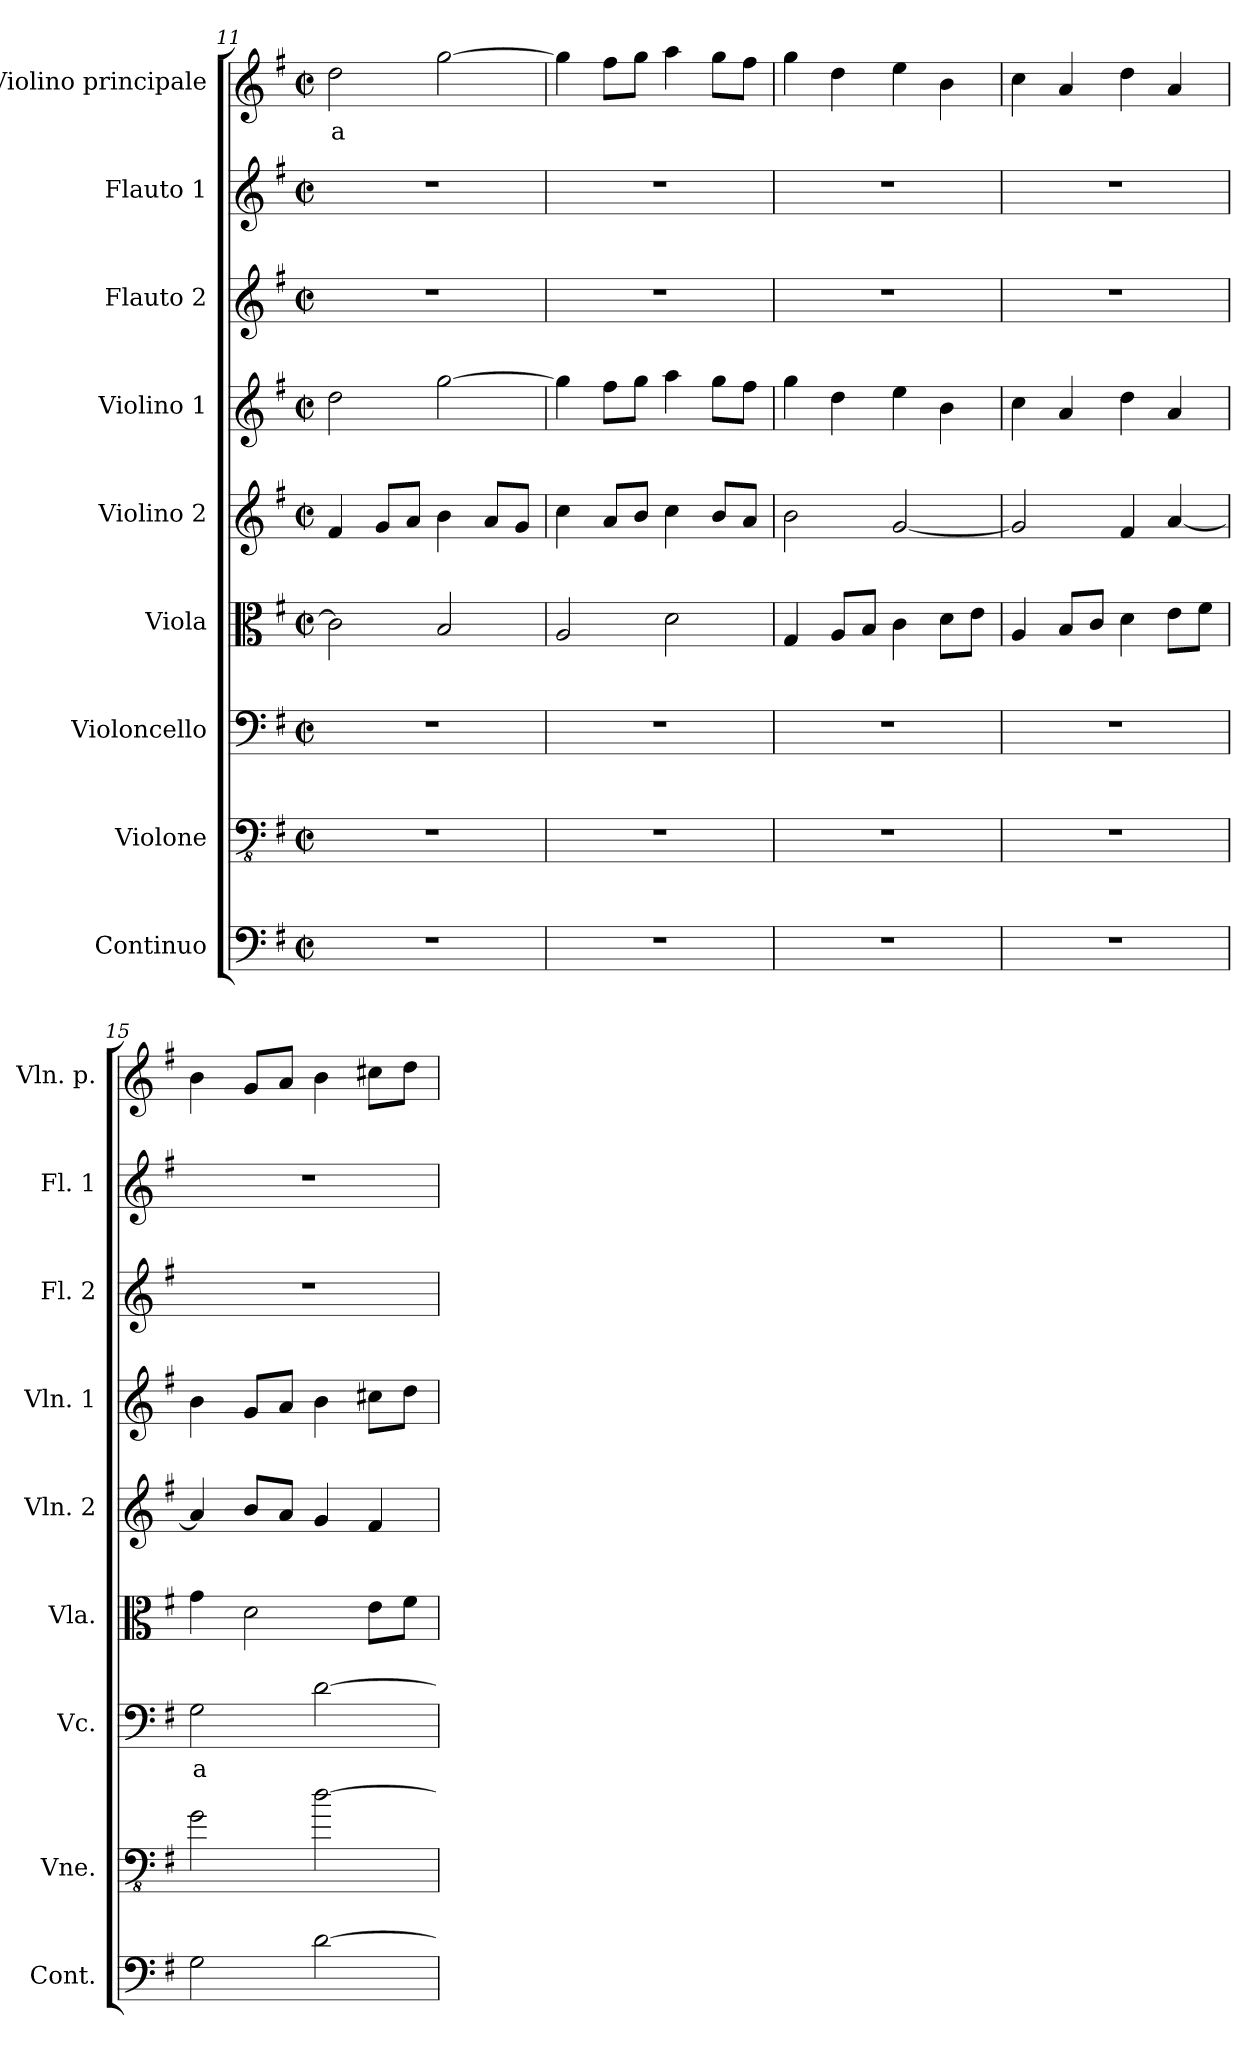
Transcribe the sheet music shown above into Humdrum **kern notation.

**kern	**kern	**kern	**text	**kern	**kern	**kern	**kern	**kern	**kern	**text
*part9	*part8	*part7	*part7	*part6	*part5	*part4	*part3	*part2	*part1	*part1
*staff9	*staff8	*staff7	*staff7	*staff6	*staff5	*staff4	*staff3	*staff2	*staff1	*staff1
*I"Continuo	*I"Violone	*I"Violoncello	*	*I"Viola	*I"Violino 2	*I"Violino 1	*I"Flauto 2	*I"Flauto 1	*I"Violino principale	*
*I'Cont.	*I'Vne.	*I'Vc.	*	*I'Vla.	*I'Vln. 2	*I'Vln. 1	*I'Fl. 2	*I'Fl. 1	*I'Vln. p.	*
*clefF4	*clefFv4	*clefF4	*	*clefC3	*clefG2	*clefG2	*clefG2	*clefG2	*clefG2	*
*	*ITrd7c12	*	*	*	*	*	*	*	*	*
*k[f#]	*k[f#]	*k[f#]	*	*k[f#]	*k[f#]	*k[f#]	*k[f#]	*k[f#]	*k[f#]	*
*M2/2	*M2/2	*M2/2	*	*M2/2	*M2/2	*M2/2	*M2/2	*M2/2	*M2/2	*
*met(c|)	*met(c|)	*met(c|)	*	*met(c|)	*met(c|)	*met(c|)	*met(c|)	*met(c|)	*met(c|)	*
=11	=11	=11	=11	=11	=11	=11	=11	=11	=11	=11
!	!	!	!	!	!	!	!	!	!	!LO:LY:color=#FF0000
1r	1r	1r	.	2c\]	4f#/	2dd\	1r	1r	2dd\	a
.	.	.	.	.	8g/L	.	.	.	.	.
.	.	.	.	.	8a/J	.	.	.	.	.
.	.	.	.	2B/	4b\	[2gg\	.	.	[2gg\	.
.	.	.	.	.	8a/L	.	.	.	.	.
.	.	.	.	.	8g/J	.	.	.	.	.
=12	=12	=12	=12	=12	=12	=12	=12	=12	=12	=12
1r	1r	1r	.	2A/	4cc\	4gg\]	1r	1r	4gg\]	.
.	.	.	.	.	8a/L	8ff#\L	.	.	8ff#\L	.
.	.	.	.	.	8b/J	8gg\J	.	.	8gg\J	.
.	.	.	.	2d\	4cc\	4aa\	.	.	4aa\	.
.	.	.	.	.	8b/L	8gg\L	.	.	8gg\L	.
.	.	.	.	.	8a/J	8ff#\J	.	.	8ff#\J	.
=13	=13	=13	=13	=13	=13	=13	=13	=13	=13	=13
1r	1r	1r	.	4G/	2b\	4gg\	1r	1r	4gg\	.
.	.	.	.	8A/L	.	4dd\	.	.	4dd\	.
.	.	.	.	8B/J	.	.	.	.	.	.
.	.	.	.	4c\	[2g/	4ee\	.	.	4ee\	.
.	.	.	.	8d\L	.	4b\	.	.	4b\	.
.	.	.	.	8e\J	.	.	.	.	.	.
=14	=14	=14	=14	=14	=14	=14	=14	=14	=14	=14
1r	1r	1r	.	4A/	2g/]	4cc\	1r	1r	4cc\	.
.	.	.	.	8B/L	.	4a/	.	.	4a/	.
.	.	.	.	8c/J	.	.	.	.	.	.
.	.	.	.	4d\	4f#/	4dd\	.	.	4dd\	.
.	.	.	.	8e\L	[4a/	4a/	.	.	4a/	.
.	.	.	.	8f#\J	.	.	.	.	.	.
=15	=15	=15	=15	=15	=15	=15	=15	=15	=15	=15
!	!	!	!LO:LY:color=#FF0000	!	!	!	!	!	!	!
2G\	2GG\	2G\	a	4g\	4a/]	4b\	1r	1r	4b\	.
.	.	.	.	2d\	8b/L	8g/L	.	.	8g/L	.
.	.	.	.	.	8a/J	8a/J	.	.	8a/J	.
[2d\	[2D\	[2d\	.	.	4g/	4b\	.	.	4b\	.
.	.	.	.	8e\L	4f#/	8cc#X\L	.	.	8cc#X\L	.
.	.	.	.	8f#\J	.	8dd\J	.	.	8dd\J	.
=	=	=	=	=	=	=	=	=	=	=
*-	*-	*-	*-	*-	*-	*-	*-	*-	*-	*-
